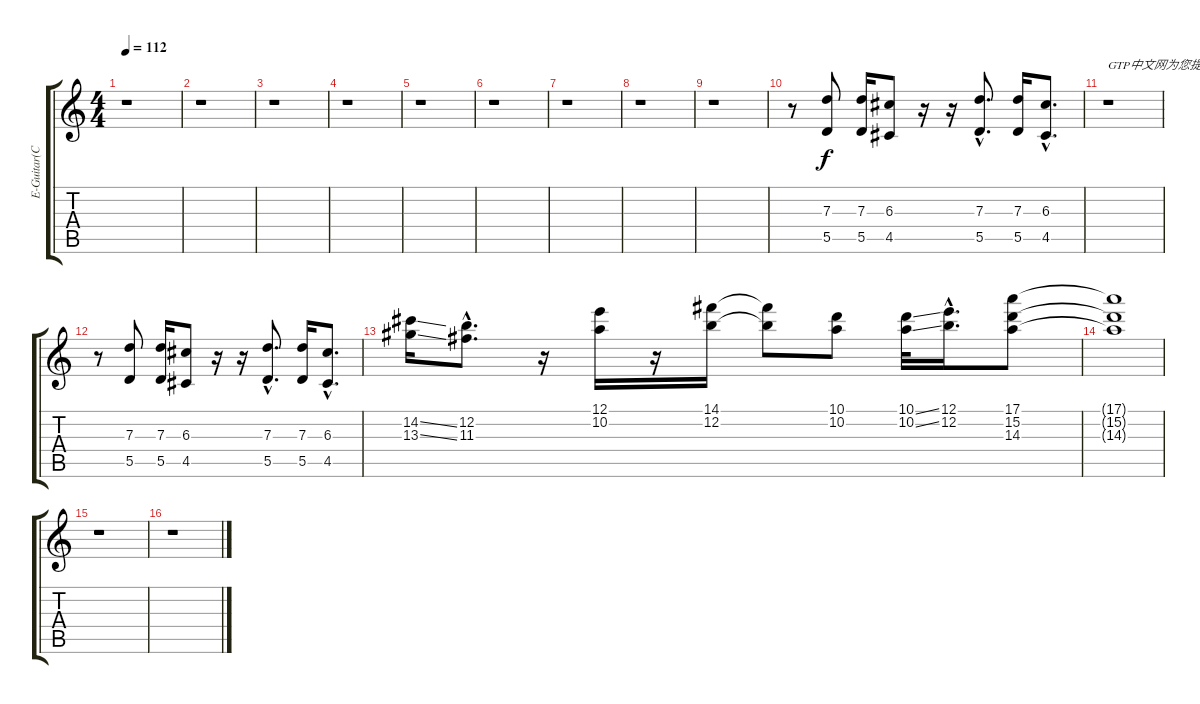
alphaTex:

\track ("E-Guitar(Clean)" "E-Guitar(C") {instrument electricguitarclean}
\staff {score tabs}
\tuning (E4 B3 G3 D3 A2 E2) {hide}
\ts (4 4)
\tempo 112
\clef g2
\ks c
r.1{dy f instrument electricguitarclean} |
r.1 |
r.1 |
r.1 |
r.1 |
r.1 |
r.1 |
r.1 |
r.1 |
r.8 (7.3 5.5).8 (7.3 5.5).16 (6.3 4.5).8 r.16 r.16 (7.3{hac} 5.5{hac}).8{d} (7.3 5.5).16 (6.3{hac} 4.5{hac}).8{d} |
r.1{txt "GTP中文网为您提供优秀的谱子"} |
r.8 (7.3 5.5).8 (7.3 5.5).16 (6.3 4.5).8 r.16 r.16 (7.3{hac} 5.5{hac}).8{d} (7.3 5.5).16 (6.3{hac} 4.5{hac}).8{d} |
(14.2{ss} 13.3{ss}).16 (12.2{hac} 11.3{hac}).8{d} r.16 (12.1 10.2).16 r.16 (14.1 12.2).16 (14.1{t} 12.2{t}).8 (10.1 10.2).8 (10.1{ss} 10.2{ss}).32 (12.1{hac} 12.2{hac}).16{d} (17.1 15.2 14.3).8 |
(17.1{t} 15.2{t} 14.3{t}).1 |
r.1 |
r.1
